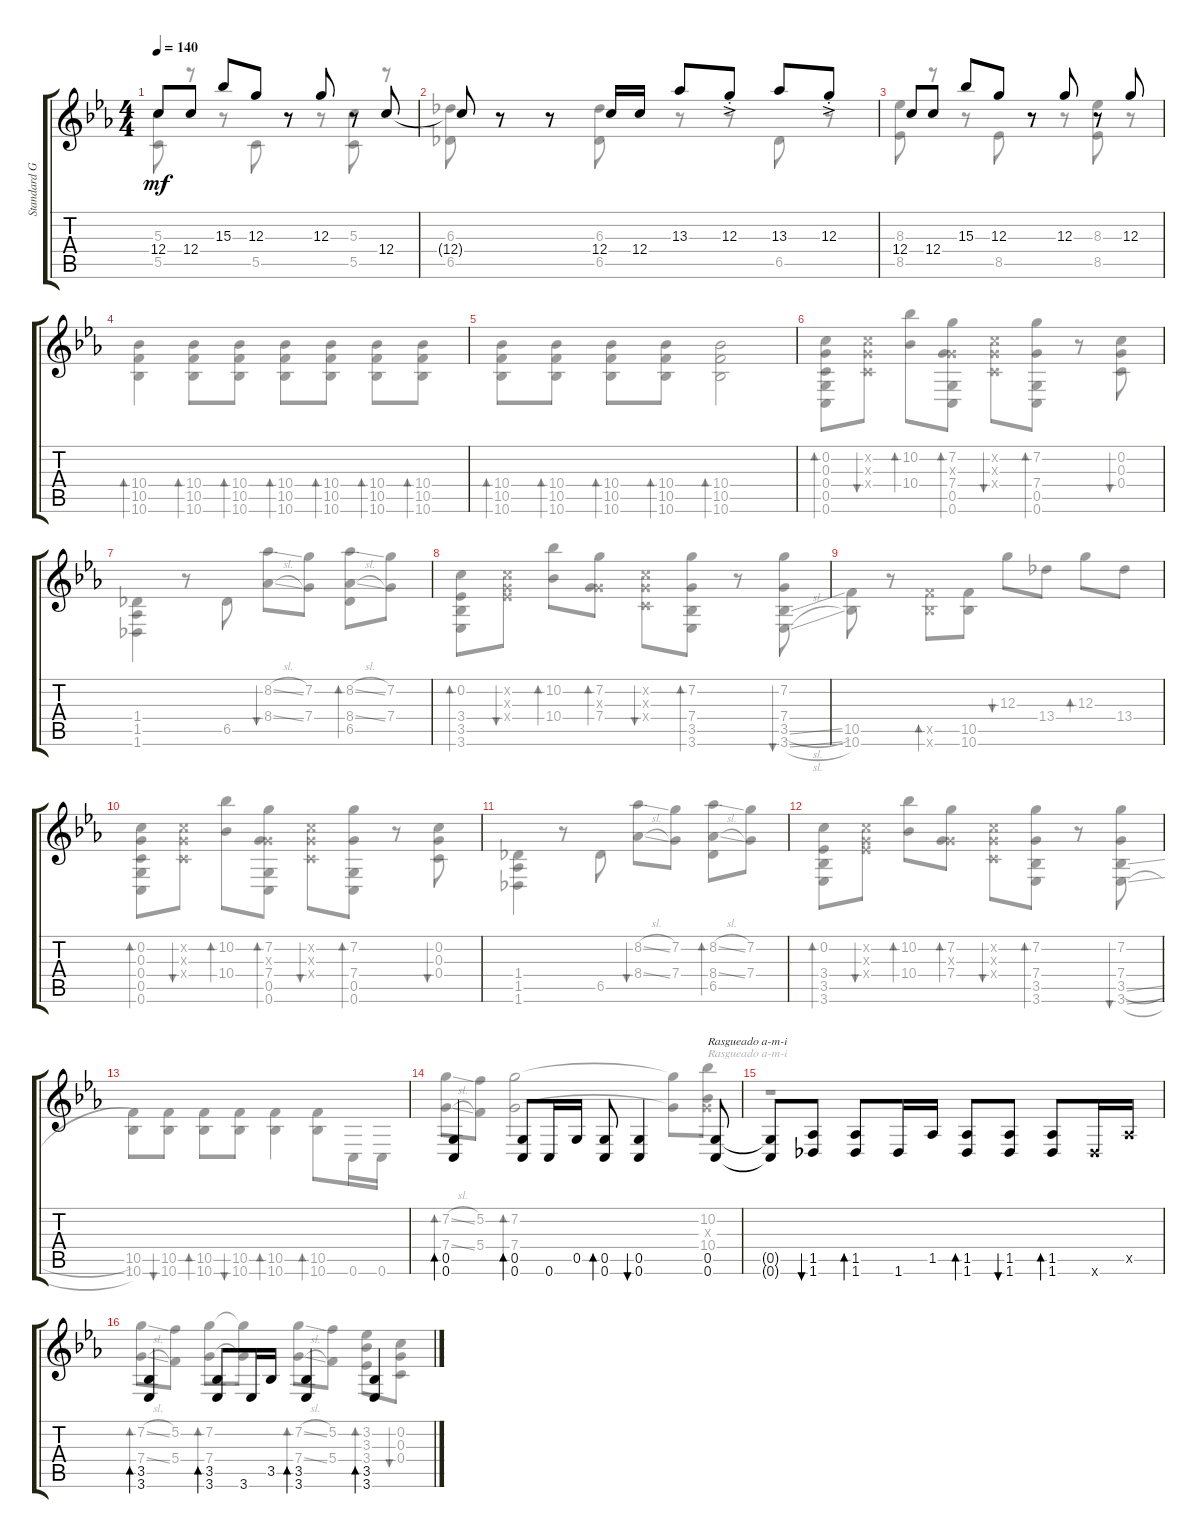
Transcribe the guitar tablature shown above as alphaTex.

\track ("Standard Guitar" "Standard G") {instrument acousticguitarsteel}
\staff {score tabs}
\tuning (Eb4 C4 G3 C3 G2 C2) {hide}
\voice
\ts (4 4)
\tempo 140
\clef g2
\ks cminor
12.4.8{dy mf} 12.4.8 15.3.8 12.3.8 r.8 12.3.8 r.8 12.4.8 |
12.4{t}.8 r.8 r.8 12.4.16 12.4.16 13.3.8 12.3{ac st}.8 13.3.8 12.3{ac st}.8 |
12.4.8 12.4.8 15.3.8 12.3.8 r.8 12.3.8 r.8 12.3.8 |
|
|
|
|
|
|
|
|
|
|
(0.5 0.6).4{bd 30} (0.5 0.6).8{bd 30} 0.6.16 0.5.16 (0.5 0.6).8{bd 30} (0.5 0.6).4{bu 30} (0.5 0.6).8{txt "Rasgueado a-m-i"} |
(0.5{t} 0.6{t}).8 (1.5 1.6).8{bu 30} (1.5 1.6).8{bd 30} 1.6.16 1.5.16 (1.5 1.6).8{bd 30} (1.5 1.6).8{bu 30} (1.5 1.6).8{bd 30} 1.6{x}.16 1.5{x}.16 |
(3.5 3.6).4{bd 30} (3.5 3.6).8{bd 30} 3.6.16 3.5.16 (3.5 3.6).4{bd 30} (3.5 3.6).4{bd 30}
\voice
\clef g2
\ottava regular
\simile none
\ks cminor
(5.3 5.5).8{dy mf} r.8 r.8 5.5.8 r.8 r.8 (5.3 5.5).8 r.8 |
(6.3 6.5).8 r.8 r.8 (6.3 6.5).8 r.8 r.8 6.5.8 r.8 |
(8.3 8.5).8 r.8 r.8 8.5.8 r.8 r.8 (8.3 8.5).8 r.8 |
(10.4 10.5 10.6).4{bd 30} (10.4 10.5 10.6).8{bd 30} (10.4 10.5 10.6).8{bd 30} (10.4 10.5 10.6).8{bd 30} (10.4 10.5 10.6).8{bd 30} (10.4 10.5 10.6).8{bd 30} (10.4 10.5 10.6).8{bd 30} |
(10.4 10.5 10.6).8{bd 30} (10.4 10.5 10.6).8{bd 30} (10.4 10.5 10.6).8{bd 30} (10.4 10.5 10.6).8{bd 30} (10.4 10.5 10.6).2{bd 30} |
(0.2 0.3 0.4 0.5 0.6).8{bd 30} (0.2{x} 0.3{x} 0.4{x}).8{bu 30} (10.2 10.4).8{bd 30} (7.2 0.3{x} 7.4 0.5 0.6).8{bd 30} (0.2{x} 0.3{x} 0.4{x}).8{bu 30} (7.2 7.4 0.5 0.6).8{bd 30} r.8 (0.2 0.3 0.4).8{bu 30} |
(1.4 1.5 1.6).4 r.8 6.5.8 (8.2{sl} 8.4{sl}).8{bu 30} (7.2 7.4).8 (8.2{sl} 8.4{sl} 6.5).8{bd 30} (7.2 7.4).8 |
(0.2 3.4 3.5 3.6).8{bd 30} (0.2{x} 0.3{x} 3.4{x}).8{bu 30} (10.2 10.4).8{bd 30} (7.2 0.3{x} 7.4).8{bd 30} (0.2{x} 0.3{x} 0.4{x}).8{bu 30} (7.2 7.4 3.5 3.6).8{bd 30} r.8 (7.2 7.4 3.5{sl} 3.6{sl}).8{bu 30} |
(10.5 10.6).8 r.8 (10.5{x} 10.6{x}).8{bd 30} (10.5 10.6).8 12.3.8{bu 30} 13.4.8 12.3.8{bd 30} 13.4.8 |
(0.2 0.3 0.4 0.5 0.6).8{bd 30} (0.2{x} 0.3{x} 0.4{x}).8{bu 30} (10.2 10.4).8{bd 30} (7.2 0.3{x} 7.4 0.5 0.6).8{bd 30} (0.2{x} 0.3{x} 0.4{x}).8{bu 30} (7.2 7.4 0.5 0.6).8{bd 30} r.8 (0.2 0.3 0.4).8{bu 30} |
(1.4 1.5 1.6).4 r.8 6.5.8 (8.2{sl} 8.4{sl}).8{bu 30} (7.2 7.4).8 (8.2{sl} 8.4{sl} 6.5).8{bd 30} (7.2 7.4).8 |
(0.2 3.4 3.5 3.6).8{bd 30} (0.2{x} 0.3{x} 3.4{x}).8{bu 30} (10.2 10.4).8{bd 30} (7.2 0.3{x} 7.4).8{bd 30} (0.2{x} 0.3{x} 0.4{x}).8{bu 30} (7.2 7.4 3.5 3.6).8{bd 30} r.8 (7.2 7.4 3.5{sl} 3.6{sl}).8{bu 30} |
(10.5 10.6).8 (10.5 10.6).8{bu 30} (10.5 10.6).8{bd 30} (10.5 10.6).8{bu 30} (10.5 10.6).4{bd 30} (10.5 10.6).8{bd 30} 0.6.16 0.6.16 |
(7.2{sl} 7.4{sl}).8{bd 30} (5.2 5.4).8 (7.2 7.4).2{bd 30} (7.2{t} 7.4{t}).8 (10.2 0.3{x} 10.4).8{txt "Rasgueado a-m-i"} |
r.1 |
(7.2{sl} 7.4{sl}).8{bd 30} (5.2 5.4).8 (7.2 7.4).8{bd 30} (7.2{t} 7.4{t}).8 (7.2{sl} 7.4{sl}).8{bd 30} (5.2 5.4).8 (3.2 3.3 3.4).8{bd 30} (0.2 0.3 0.4).8{bu 30}
